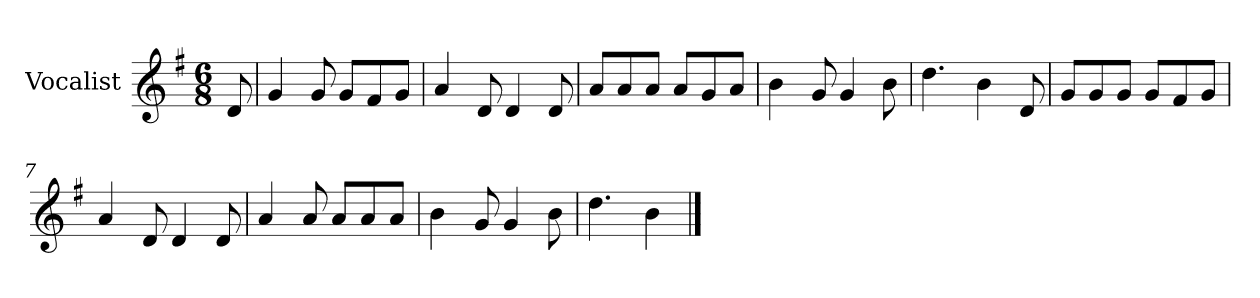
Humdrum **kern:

**kern
*part1
*staff1
*I"Vocalist
*k[f#]
*G:
*M6/8
=
8d
=1
4g
8g
8gL
8f#
8gJ
=2
4a
8d
4d
8d
=3
8aL
8a
8aJ
8aL
8g
8aJ
=4
4b
8g
4g
8b
=5
4.dd
4b
8d
=6
8gL
8g
8gJ
8gL
8f#
8gJ
=7
4a
8d
4d
8d
=8
4a
8a
8aL
8a
8aJ
=9
4b
8g
4g
8b
=10
4.dd
4b
==
*-
